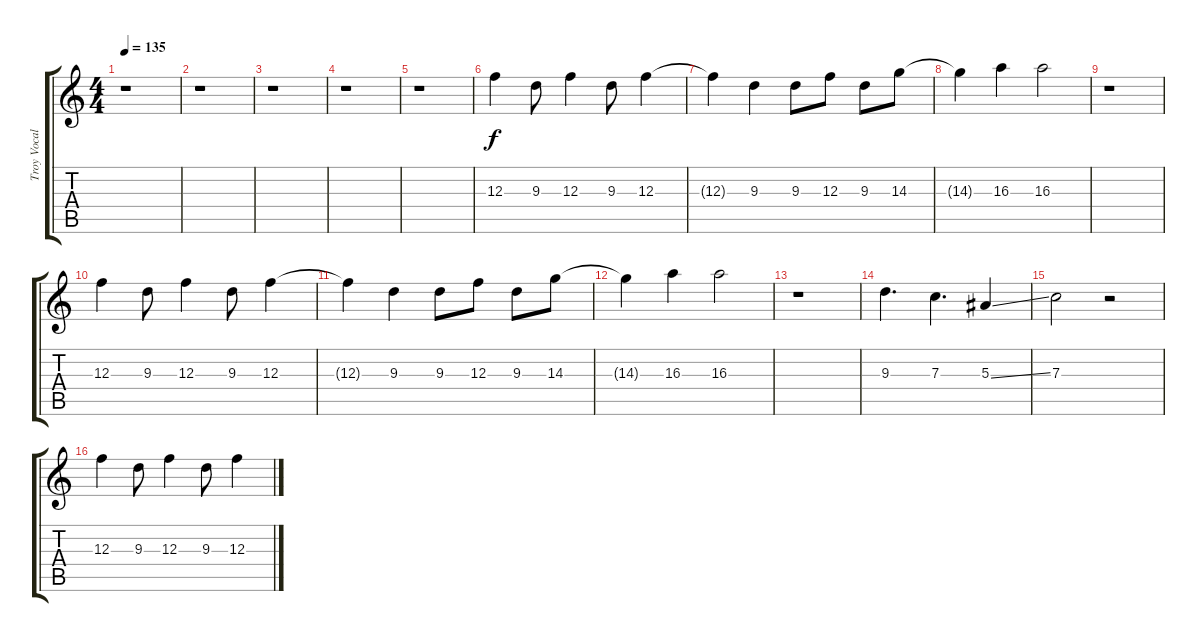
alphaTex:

\track ("Troy Vocals" "Troy Vocal") {instrument overdrivenguitar}
\staff {score tabs}
\tuning (D4 A3 F3 C3 G2 C2) {hide}
\ts (4 4)
\tempo 135
\clef g2
\ks c
r.1{dy f} |
r.1 |
r.1 |
r.1 |
r.1 |
12.3.4 9.3.8 12.3.4 9.3.8 12.3.4 |
12.3{t}.4 9.3.4 9.3.8 12.3.8 9.3.8 14.3.8 |
14.3{t}.4 16.3.4 16.3.2 |
r.1 |
12.3.4 9.3.8 12.3.4 9.3.8 12.3.4 |
12.3{t}.4 9.3.4 9.3.8 12.3.8 9.3.8 14.3.8 |
14.3{t}.4 16.3.4 16.3.2 |
r.1 |
9.3.4{d} 7.3.4{d} 5.3{ss}.4 |
7.3.2 r.2 |
12.3.4 9.3.8 12.3.4 9.3.8 12.3.4
